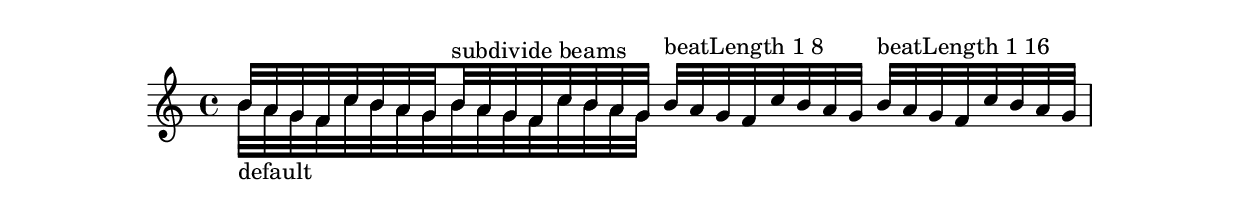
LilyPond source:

%% Do not edit this file; it is auto-generated from LSR http://lsr.dsi.unimi.it
%% This file is in the public domain.
\version "2.13.1"

\header {
  lsrtags = "rhythms"

%% Translation of GIT committish: 00e3a8264e138ad61b4f115a173190d5e9dc7533
  texidoces = "
Se pueden subdividir las barras automáticamente.  Estableciendo la
propiedad @code{subdivideBeams}, las barras se subdividen en
posiciones de pulso (tal y como se especifica en @code{beatLength}).

"
  doctitlees = "Subdivisiones de barra automáticas"

  texidoc = "
Beams can be subdivided automatically.  By setting the property
@code{subdivideBeams}, beams are subdivided at beat positions (as
specified in @code{beatLength}). 

"
  doctitle = "Automatic beam subdivisions"
} % begin verbatim

\new Staff {
  \relative c'' {
    <<
      {
        \voiceOne
        \set subdivideBeams = ##t
        b32[ a g f c' b a g
        b32^"subdivide beams" a g f c' b a g]
      }
      \new Voice {
        \voiceTwo
        b32_"default"[ a g f c' b a g
        b32 a g f c' b a g]
      }
    >>
    \oneVoice
    \set beatLength = #(ly:make-moment 1 8)
    b32^"beatLength 1 8"[ a g f c' b a g]
    \set beatLength = #(ly:make-moment 1 16)
    b32^"beatLength 1 16"[ a g f c' b a g]
  }
}
